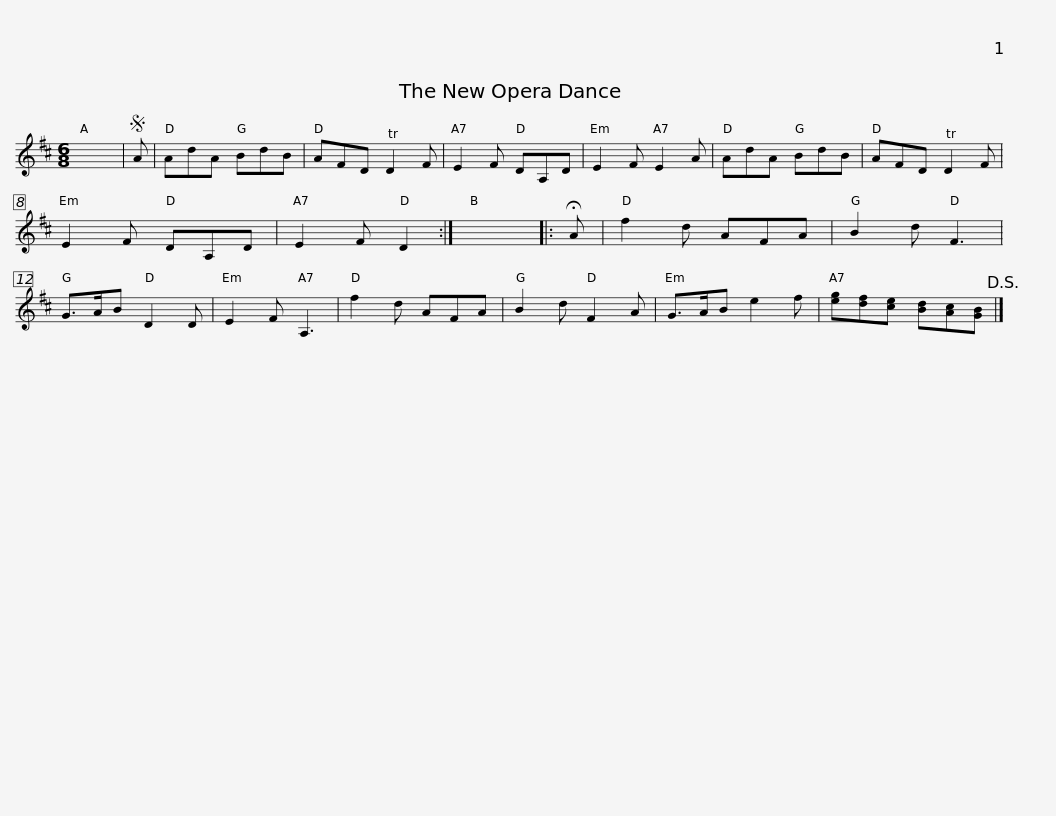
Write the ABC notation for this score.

X:1
L:1/8
M:6/8
I:linebreak $
K:D
V:1 treble
V:1
 x6 |S A | AdA BdB | AFD TD2 F | E2 F DA,D | %5
 E2 F E2 A | AdA BdB | AFD TD2 F |$ E2 F DA,D | E2 F D2 :| %10
 x6 |: !fermata!A | f2 d AFA | B2 d F3 | G>AB D2 D | %15
 E2 F A,3 | f2 d AFA | B2 d F2 A |$ G>AB e2 f | [eg][df][ce] [Bd][Ac][GB]!D.S.! |] %20
